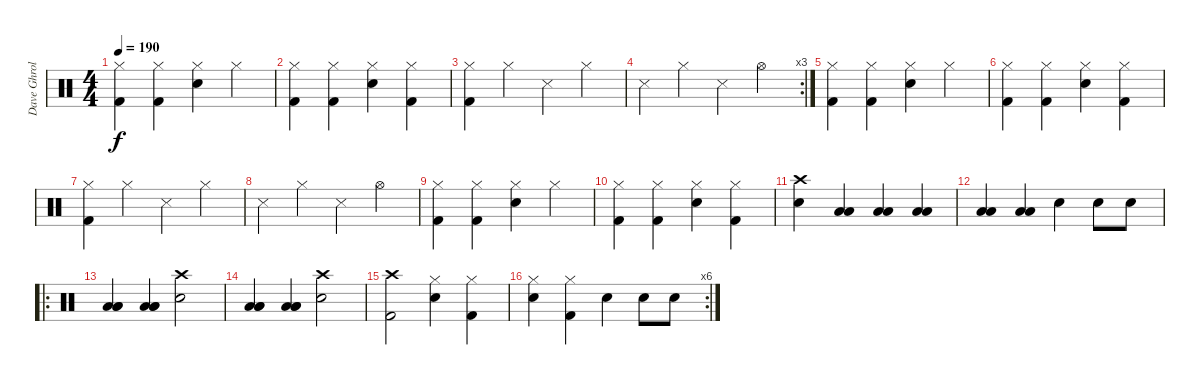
\track ("Dave Ghrol" "Dave Ghrol") {instrument percussion}
\staff {score}
\articulation defaults
\ts (4 4)
\tempo 190
\clef neutral
\ks c
("Hi-Hat (closed)" "Kick (hit) 2").4{dy f} ("Hi-Hat (closed)" "Kick (hit) 2").4 ("Hi-Hat (closed)" "Electric Snare (hit)").4 "Hi-Hat (closed)".4 |
("Hi-Hat (closed)" "Kick (hit) 2").4 ("Hi-Hat (closed)" "Kick (hit) 2").4 ("Hi-Hat (closed)" "Electric Snare (hit)").4 ("Hi-Hat (closed)" "Kick (hit) 2").4 |
("Hi-Hat (closed)" "Kick (hit) 2").4 "Hi-Hat (closed)".4 "Metronome (hit)".4 "Hi-Hat (closed)".4 |
\rc 3 "Metronome (hit)".4 "Hi-Hat (closed)".4 "Metronome (hit)".4 "Hi-Hat (open)".4
|
("Hi-Hat (closed)" "Kick (hit) 2").4 ("Hi-Hat (closed)" "Kick (hit) 2").4 ("Hi-Hat (closed)" "Electric Snare (hit)").4 "Hi-Hat (closed)".4 |
("Hi-Hat (closed)" "Kick (hit) 2").4 ("Hi-Hat (closed)" "Kick (hit) 2").4 ("Hi-Hat (closed)" "Electric Snare (hit)").4 ("Hi-Hat (closed)" "Kick (hit) 2").4 |
("Hi-Hat (closed)" "Kick (hit) 2").4 "Hi-Hat (closed)".4 "Metronome (hit)".4 "Hi-Hat (closed)".4 |
"Metronome (hit)".4 "Hi-Hat (closed)".4 "Metronome (hit)".4 "Hi-Hat (open)".4 |
("Hi-Hat (closed)" "Kick (hit) 2").4 ("Hi-Hat (closed)" "Kick (hit) 2").4 ("Hi-Hat (closed)" "Electric Snare (hit)").4 "Hi-Hat (closed)".4 |
("Hi-Hat (closed)" "Kick (hit) 2").4 ("Hi-Hat (closed)" "Kick (hit) 2").4 ("Hi-Hat (closed)" "Electric Snare (hit)").4 ("Hi-Hat (closed)" "Kick (hit) 2").4 |
("Crash high (hit)" "Electric Snare (hit)").4 ("Low Tom (hit)" "Low Tom (hit)").4 ("Low Tom (hit)" "Low Tom (hit)").4 ("Low Tom (hit)" "Low Tom (hit)").4 |
("Low Tom (hit)" "Low Tom (hit)").4 ("Low Tom (hit)" "Low Tom (hit)").4 "Electric Snare (hit)".4 "Electric Snare (hit)".8 "Electric Snare (hit)".8 |
\ro
("Low Tom (hit)" "Low Tom (hit)" "Low Tom (hit)").4 ("Low Tom (hit)" "Low Tom (hit)" "Low Tom (hit)").4 ("Crash high (hit)" "Electric Snare (hit)").2 |
("Low Tom (hit)" "Low Tom (hit)" "Low Tom (hit)").4 ("Low Tom (hit)" "Low Tom (hit)" "Low Tom (hit)").4 ("Crash high (hit)" "Electric Snare (hit)").2 |
("Crash high (hit)" "Kick (hit) 2").2 ("Hi-Hat (closed)" "Electric Snare (hit)").4 ("Hi-Hat (closed)" "Kick (hit) 2").4 |
\rc 6
("Hi-Hat (closed)" "Electric Snare (hit)").4 ("Hi-Hat (closed)" "Kick (hit) 2").4 "Electric Snare (hit)".4 "Electric Snare (hit)".8 "Electric Snare (hit)".8
